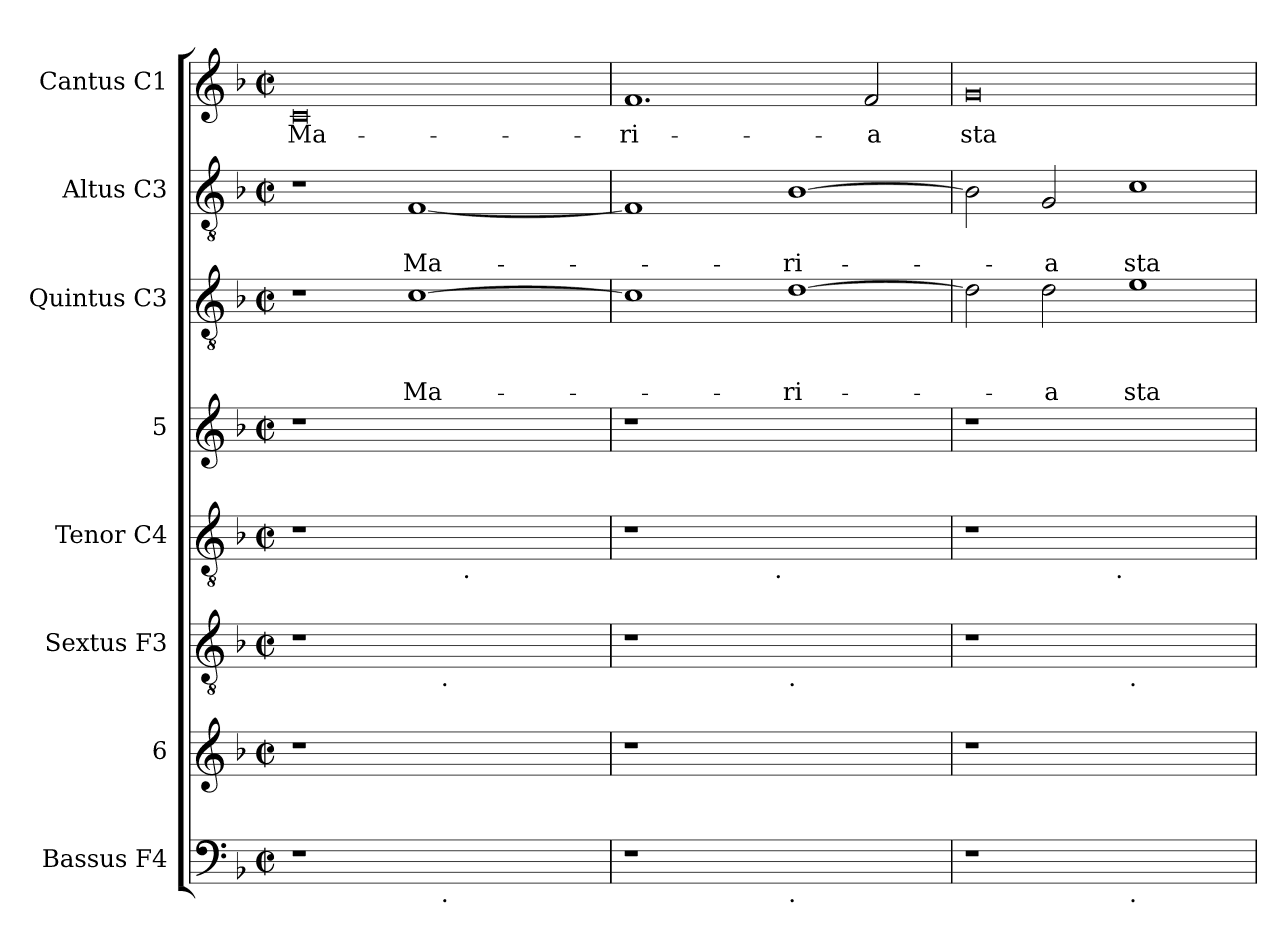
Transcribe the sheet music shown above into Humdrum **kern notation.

**kern	**kern	**kern	**kern	**kern	**kern	**text	**text	**text	**kern	**text	**text	**kern	**text
*part8	*part7	*part6	*part5	*part4	*part3	*part3	*part3	*part3	*part2	*part2	*part2	*part1	*part1
*staff8	*staff7	*staff6	*staff5	*staff4	*staff3	*staff3	*staff3	*staff3	*staff2	*staff2	*staff2	*staff1	*staff1
*I"Bassus F4	*I"6	*I"Sextus F3	*I"Tenor C4	*I"5	*I"Quintus C3	*	*	*	*I"Altus C3	*	*	*I"Cantus C1	*
*I'B	*	*	*I'T	*	*	*	*	*	*I'A	*	*	*I'C	*
*clefF4	*clefG2	*clefGv2	*clefGv2	*clefG2	*clefGv2	*	*	*	*clefGv2	*	*	*clefG2	*
*k[b-]	*k[b-]	*k[b-]	*k[b-]	*k[b-]	*k[b-]	*	*	*	*k[b-]	*	*	*k[b-]	*
*F:	*F:	*F:	*F:	*F:	*F:	*	*	*	*F:	*	*	*F:	*
*M2/2	*M2/2	*M2/2	*M2/2	*M2/2	*M2/2	*	*	*	*M2/2	*	*	*M2/2	*
*met(c|)	*met(c|)	*met(c|)	*met(c|)	*met(c|)	*met(c|)	*	*	*	*met(c|)	*	*	*met(c|)	*
=1	=1	=1	=1	=1	=1	=1	=1	=1	=1	=1	=1	=1	=1
!	!	!	!	!	!	!	!	!	!	!	!	!	!LO:LY:b
1r	1r	1r	1r	1r	1r	.	.	.	1r	.	.	0c	Ma-
!	!	!	!	!	!	!	!	!LO:LY:b	!	!	!LO:LY:b	!	!
8ryy	1ryy	8ryy	8.ryy	1ryy	[>1c	.	.	Ma-	[<1F	.	Ma-	.	.
!	!	!LO:TX:b:t=.	!	!	!	!	!	!	!	!	!	!	!
!LO:TX:b:t=.	!	!	!	!	!	!	!	!	!	!	!	!	!
2..ryy	.	2..ryy	.	.	.	.	.	.	.	.	.	.	.
!	!	!	!LO:TX:b:t=.	!	!	!	!	!	!	!	!	!	!
.	.	.	2ryy	.	.	.	.	.	.	.	.	.	.
.	.	.	4ryy	.	.	.	.	.	.	.	.	.	.
.	.	.	16ryy	.	.	.	.	.	.	.	.	.	.
=2	=2	=2	=2	=2	=2	=2	=2	=2	=2	=2	=2	=2	=2
!	!	!	!	!	!	!	!	!	!	!	!	!	!LO:LY:b
*	*	*	*^	*	*	*	*	*	*	*	*	*	*
1r	1r	1r	1r	2ryy	1r	1c]	.	.	.	1F]	.	.	1.f	-ri-
.	.	.	.	4...ryy	.	.	.	.	.	.	.	.	.	.
!	!	!	!	!LO:TX:b:t=.	!	!	!	!	!	!	!	!	!	!
.	.	.	.	1ryy	.	.	.	.	.	.	.	.	.	.
!	!	!LO:TX:b:t=.	!	!	!	!	!	!	!	!	!	!	!	!
!LO:TX:b:t=.	!	!	!	!	!	!	!	!	!	!	!	!	!	!
!	!	!	!	!	!	!	!	!	!LO:LY:b	!	!	!LO:LY:b	!	!
1ryy	1ryy	1ryy	1ryy	.	1ryy	[>1d	.	.	-ri-	[>1B-	.	-ri-	.	.
!	!	!	!	!	!	!	!	!	!	!	!	!	!	!LO:LY:b
.	.	.	.	.	.	.	.	.	.	.	.	.	2f/	-a
.	.	.	.	32ryy	.	.	.	.	.	.	.	.	.	.
=3	=3	=3	=3	=3	=3	=3	=3	=3	=3	=3	=3	=3	=3	=3
!	!	!	!	!	!	!	!	!	!	!	!	!	!	!LO:LY:b
1r	1r	1r	1r	2ryy	1r	2d\]	.	.	.	2B-\]	.	.	0g	sta-
!	!	!	!	!	!	!	!	!	!LO:LY:b	!	!	!LO:LY:b	!	!
.	.	.	.	4...ryy	.	2d\	.	.	-a	2G/	.	-a	.	.
!	!	!	!	!LO:TX:b:t=.	!	!	!	!	!	!	!	!	!	!
.	.	.	.	1ryy	.	.	.	.	.	.	.	.	.	.
!	!	!LO:TX:b:t=.	!	!	!	!	!	!	!	!	!	!	!	!
!LO:TX:b:t=.	!	!	!	!	!	!	!	!	!	!	!	!	!	!
!	!	!	!	!	!	!	!	!	!LO:LY:b	!	!	!LO:LY:b	!	!
1ryy	1ryy	1ryy	1ryy	.	1ryy	1e	.	.	sta-	1c	.	sta-	.	.
.	.	.	.	32ryy	.	.	.	.	.	.	.	.	.	.
*	*	*	*v	*v	*	*	*	*	*	*	*	*	*	*
=	=	=	=	=	=	=	=	=	=	=	=	=	=
*-	*-	*-	*-	*-	*-	*-	*-	*-	*-	*-	*-	*-	*-
